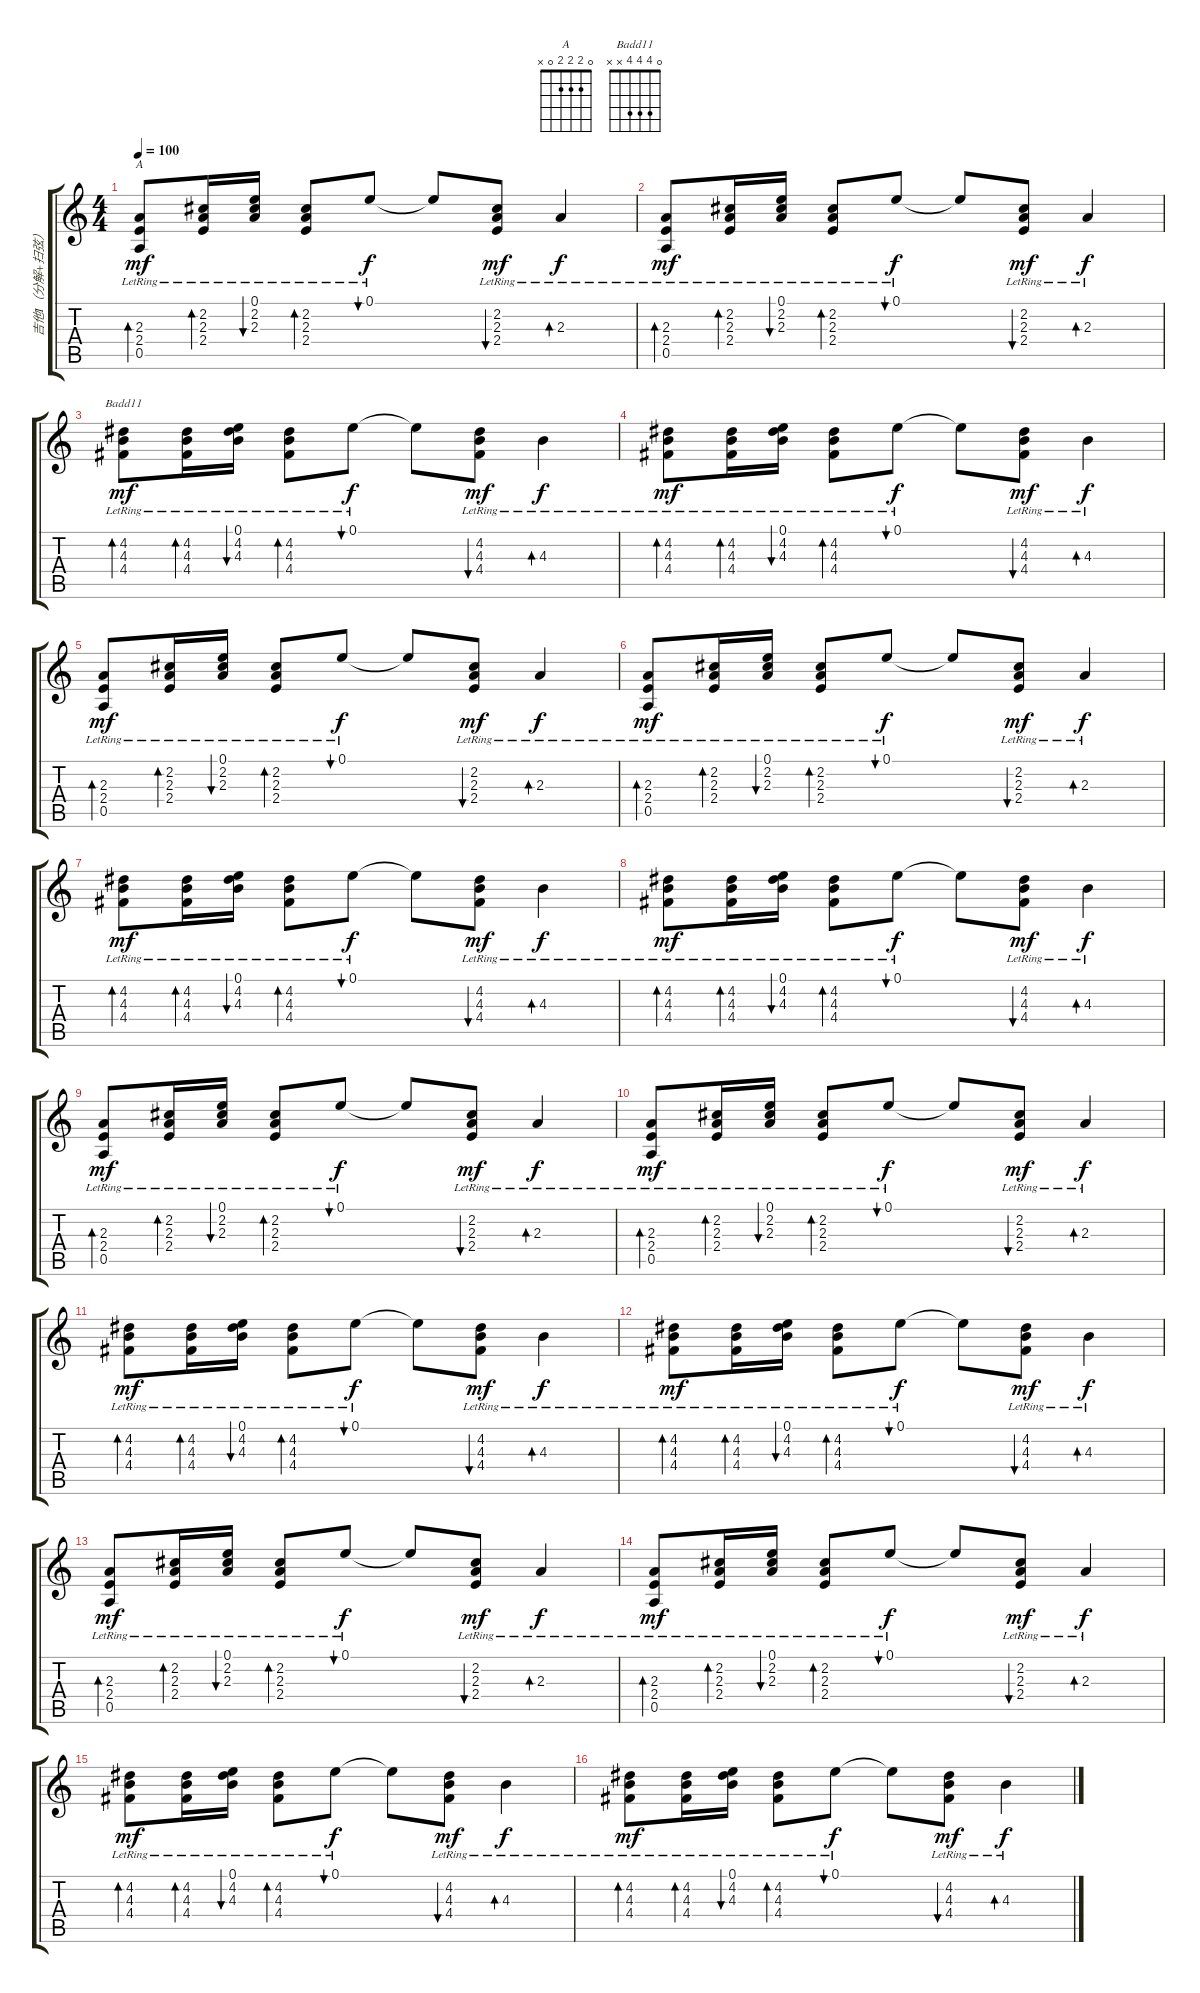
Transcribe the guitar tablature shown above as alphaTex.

\track ("吉他Ⅰ（分解+扫弦）" "吉他Ⅰ（分解+扫弦）") {instrument acousticguitarsteel}
\staff {score tabs}
\tuning (E4 B3 G3 D3 A2 E2) {hide}
\chord ("A" 0 2 2 2 0 x)
\chord ("Badd11" 0 4 4 4 x x)
\ts (4 4)
\tempo 100
\clef g2
\ks c
(2.3{lr} 2.4{lr} 0.5{lr}).8{bd 60 ch "A" dy mf} (2.2{lr} 2.3{lr} 2.4{lr}).16{bd 60} (0.1{lr} 2.2{lr} 2.3{lr}).16{bu 60} (2.2{lr} 2.3{lr} 2.4{lr}).8{bd 60} 0.1{lr}.8{bu 60 dy f} 0.1{t}.8 (2.2{lr} 2.3 2.4).8{bu 60 dy mf} 2.3{lr}.4{bd 60 dy f} |
(2.3{lr} 2.4{lr} 0.5{lr}).8{bd 60 dy mf} (2.2{lr} 2.3{lr} 2.4{lr}).16{bd 60} (0.1{lr} 2.2{lr} 2.3{lr}).16{bu 60} (2.2{lr} 2.3{lr} 2.4{lr}).8{bd 60} 0.1{lr}.8{bu 60 dy f} 0.1{t}.8 (2.2{lr} 2.3 2.4).8{bu 60 dy mf} 2.3{lr}.4{bd 60 dy f} |
(4.2{lr} 4.3{lr} 4.4{lr}).8{bd 60 ch "Badd11" dy mf} (4.2{lr} 4.3{lr} 4.4{lr}).16{bd 60} (0.1{lr} 4.2{lr} 4.3{lr}).16{bu 60} (4.2{lr} 4.3{lr} 4.4{lr}).8{bd 60} 0.1{lr}.8{bu 60 dy f} 0.1{t}.8 (4.2{lr} 4.3 4.4).8{bu 60 dy mf} 4.3{lr}.4{bd 60 dy f} |
(4.2{lr} 4.3{lr} 4.4{lr}).8{bd 60 dy mf} (4.2{lr} 4.3{lr} 4.4{lr}).16{bd 60} (0.1{lr} 4.2{lr} 4.3{lr}).16{bu 60} (4.2{lr} 4.3{lr} 4.4{lr}).8{bd 60} 0.1{lr}.8{bu 60 dy f} 0.1{t}.8 (4.2{lr} 4.3 4.4).8{bu 60 dy mf} 4.3{lr}.4{bd 60 dy f} |
(2.3{lr} 2.4{lr} 0.5{lr}).8{bd 60 dy mf} (2.2{lr} 2.3{lr} 2.4{lr}).16{bd 60} (0.1{lr} 2.2{lr} 2.3{lr}).16{bu 60} (2.2{lr} 2.3{lr} 2.4{lr}).8{bd 60} 0.1{lr}.8{bu 60 dy f} 0.1{t}.8 (2.2{lr} 2.3 2.4).8{bu 60 dy mf} 2.3{lr}.4{bd 60 dy f} |
(2.3{lr} 2.4{lr} 0.5{lr}).8{bd 60 dy mf} (2.2{lr} 2.3{lr} 2.4{lr}).16{bd 60} (0.1{lr} 2.2{lr} 2.3{lr}).16{bu 60} (2.2{lr} 2.3{lr} 2.4{lr}).8{bd 60} 0.1{lr}.8{bu 60 dy f} 0.1{t}.8 (2.2{lr} 2.3 2.4).8{bu 60 dy mf} 2.3{lr}.4{bd 60 dy f} |
(4.2{lr} 4.3{lr} 4.4{lr}).8{bd 60 dy mf} (4.2{lr} 4.3{lr} 4.4{lr}).16{bd 60} (0.1{lr} 4.2{lr} 4.3{lr}).16{bu 60} (4.2{lr} 4.3{lr} 4.4{lr}).8{bd 60} 0.1{lr}.8{bu 60 dy f} 0.1{t}.8 (4.2{lr} 4.3 4.4).8{bu 60 dy mf} 4.3{lr}.4{bd 60 dy f} |
(4.2{lr} 4.3{lr} 4.4{lr}).8{bd 60 dy mf} (4.2{lr} 4.3{lr} 4.4{lr}).16{bd 60} (0.1{lr} 4.2{lr} 4.3{lr}).16{bu 60} (4.2{lr} 4.3{lr} 4.4{lr}).8{bd 60} 0.1{lr}.8{bu 60 dy f} 0.1{t}.8 (4.2{lr} 4.3 4.4).8{bu 60 dy mf} 4.3{lr}.4{bd 60 dy f} |
(2.3{lr} 2.4{lr} 0.5{lr}).8{bd 60 dy mf} (2.2{lr} 2.3{lr} 2.4{lr}).16{bd 60} (0.1{lr} 2.2{lr} 2.3{lr}).16{bu 60} (2.2{lr} 2.3{lr} 2.4{lr}).8{bd 60} 0.1{lr}.8{bu 60 dy f} 0.1{t}.8 (2.2{lr} 2.3 2.4).8{bu 60 dy mf} 2.3{lr}.4{bd 60 dy f} |
(2.3{lr} 2.4{lr} 0.5{lr}).8{bd 60 dy mf} (2.2{lr} 2.3{lr} 2.4{lr}).16{bd 60} (0.1{lr} 2.2{lr} 2.3{lr}).16{bu 60} (2.2{lr} 2.3{lr} 2.4{lr}).8{bd 60} 0.1{lr}.8{bu 60 dy f} 0.1{t}.8 (2.2{lr} 2.3 2.4).8{bu 60 dy mf} 2.3{lr}.4{bd 60 dy f} |
(4.2{lr} 4.3{lr} 4.4{lr}).8{bd 60 dy mf} (4.2{lr} 4.3{lr} 4.4{lr}).16{bd 60} (0.1{lr} 4.2{lr} 4.3{lr}).16{bu 60} (4.2{lr} 4.3{lr} 4.4{lr}).8{bd 60} 0.1{lr}.8{bu 60 dy f} 0.1{t}.8 (4.2{lr} 4.3 4.4).8{bu 60 dy mf} 4.3{lr}.4{bd 60 dy f} |
(4.2{lr} 4.3{lr} 4.4{lr}).8{bd 60 dy mf} (4.2{lr} 4.3{lr} 4.4{lr}).16{bd 60} (0.1{lr} 4.2{lr} 4.3{lr}).16{bu 60} (4.2{lr} 4.3{lr} 4.4{lr}).8{bd 60} 0.1{lr}.8{bu 60 dy f} 0.1{t}.8 (4.2{lr} 4.3 4.4).8{bu 60 dy mf} 4.3{lr}.4{bd 60 dy f} |
(2.3{lr} 2.4{lr} 0.5{lr}).8{bd 60 dy mf} (2.2{lr} 2.3{lr} 2.4{lr}).16{bd 60} (0.1{lr} 2.2{lr} 2.3{lr}).16{bu 60} (2.2{lr} 2.3{lr} 2.4{lr}).8{bd 60} 0.1{lr}.8{bu 60 dy f} 0.1{t}.8 (2.2{lr} 2.3 2.4).8{bu 60 dy mf} 2.3{lr}.4{bd 60 dy f} |
(2.3{lr} 2.4{lr} 0.5{lr}).8{bd 60 dy mf} (2.2{lr} 2.3{lr} 2.4{lr}).16{bd 60} (0.1{lr} 2.2{lr} 2.3{lr}).16{bu 60} (2.2{lr} 2.3{lr} 2.4{lr}).8{bd 60} 0.1{lr}.8{bu 60 dy f} 0.1{t}.8 (2.2{lr} 2.3 2.4).8{bu 60 dy mf} 2.3{lr}.4{bd 60 dy f} |
(4.2{lr} 4.3{lr} 4.4{lr}).8{bd 60 dy mf} (4.2{lr} 4.3{lr} 4.4{lr}).16{bd 60} (0.1{lr} 4.2{lr} 4.3{lr}).16{bu 60} (4.2{lr} 4.3{lr} 4.4{lr}).8{bd 60} 0.1{lr}.8{bu 60 dy f} 0.1{t}.8 (4.2{lr} 4.3 4.4).8{bu 60 dy mf} 4.3{lr}.4{bd 60 dy f} |
(4.2{lr} 4.3{lr} 4.4{lr}).8{bd 60 dy mf} (4.2{lr} 4.3{lr} 4.4{lr}).16{bd 60} (0.1{lr} 4.2{lr} 4.3{lr}).16{bu 60} (4.2{lr} 4.3{lr} 4.4{lr}).8{bd 60} 0.1{lr}.8{bu 60 dy f} 0.1{t}.8 (4.2{lr} 4.3 4.4).8{bu 60 dy mf} 4.3{lr}.4{bd 60 dy f}
